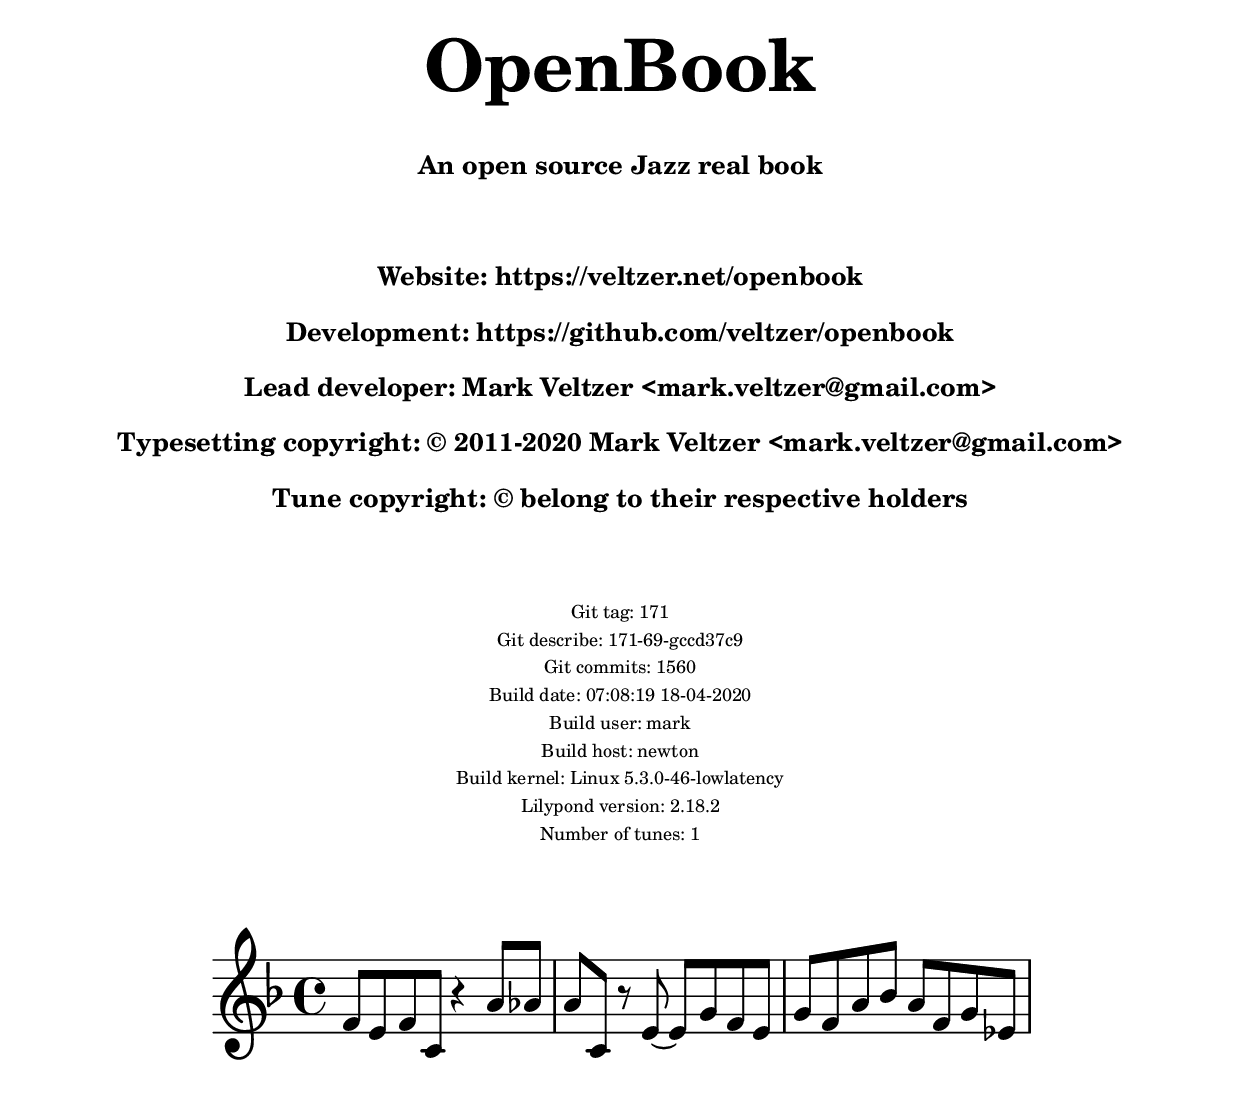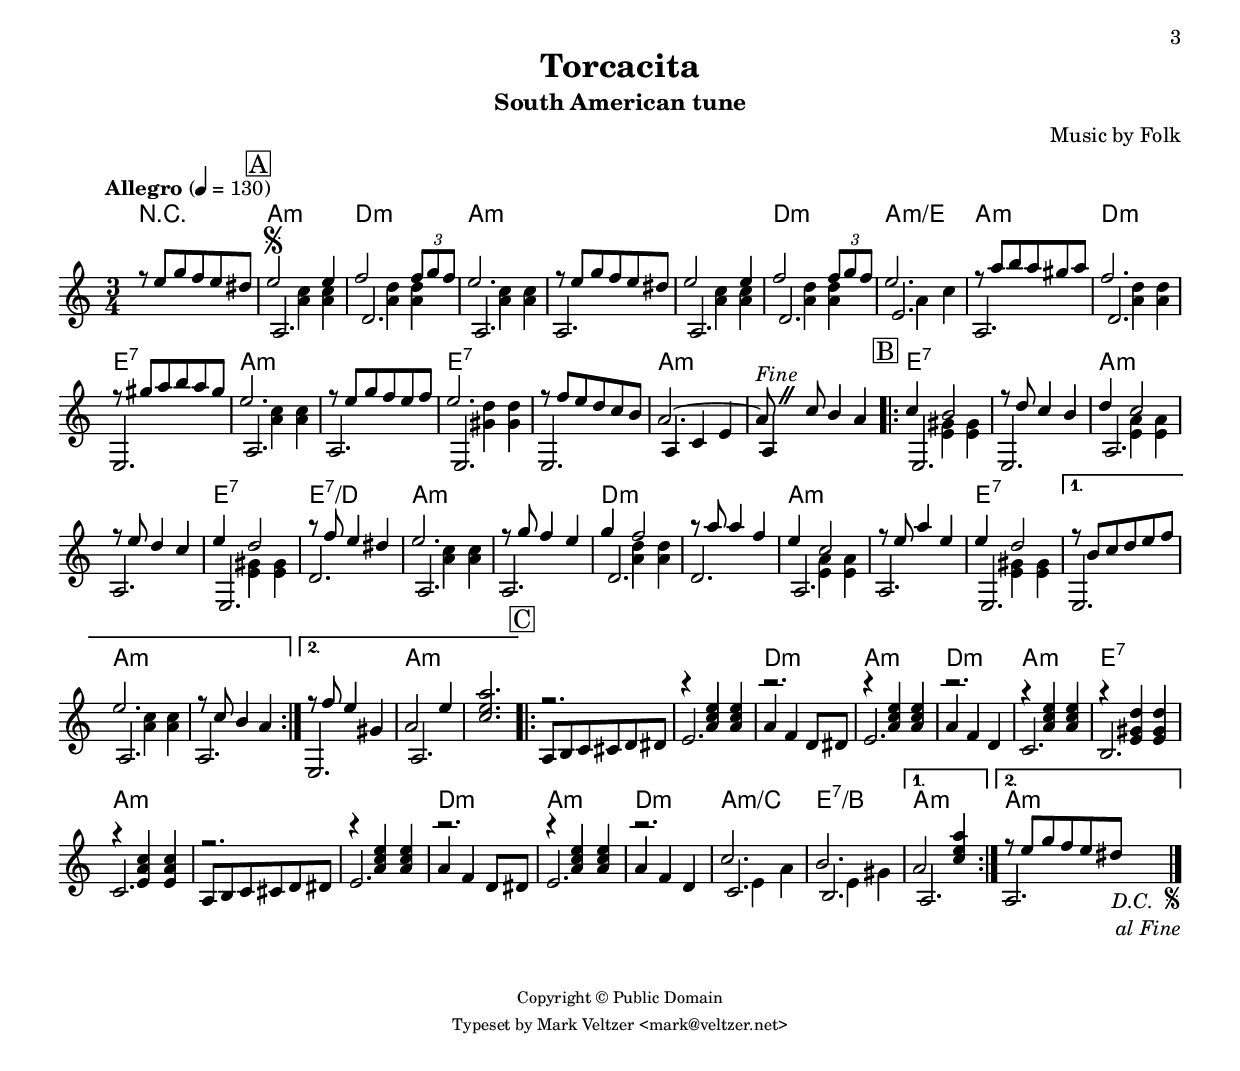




% lets emit the definitions

% end verbatim - this comment is a hack to prevent texinfo.tex
% from choking on non-European UTF-8 subsets

% this version tag will keep me compiling only on this version of lilypond.
%=====================================================================

\version "2.18.2"

% lets define a variable to hold the formatted build date (man 3 strftime):
%date=#(strftime "%T %d-%m-%Y" (localtime (current-time)))
%lilypond_version=#(lilypond-version)

% setting instruments for midi generation (bah - this doesn't work...)
%=====================================================================
%\set ChordNames.midiInstrument = #"acoustic grand"
%\set Staff.midiInstrument = #"flute"
%\set PianoStaff.instrumentName = #"acoustic grand"
% do not show chords unless they change...
%\set chordChanges = ##t

% number of staffs per page (this does not work because of my breaks)
%\paper {
%	system-count = #7
%}

\paper {
%% reduce spaces between systems and the bottom (taken from the lilypond
%% documentation and found the relevant variable)
%% the result of this is that I can fit 8 single staffs in one page
%% which is ideal for Jazz (think 32 bar divided into 8 lines of 4 bars each...).
%% I should really only apply this thing for Jazz tunes but that is a TODO item.
%% default is 4\mm - 3 already causes 8 staffs to take 2 pages
	between-system-padding = 2\mm
%% default is 20\mm
%% between-system-space = 16\mm
%% ragged-last-bottom = ##f
%% ragged-bottom = ##f

%% make lilypond increase the distance of the footer from the bottom of the page
%% it seems that if you don't do something like this you're going to have
%% a real problem seeing the footer in postscript printing....
%%bottom-margin = 2.5\cm

%% from /usr/share/lilypond/2.12.3/ly/titling-init.ly
%% to stop lilypond from printing footers...
	oddFooterMarkup = \markup {}

%% prevent lilypond from printing the headers...

	scoreTitleMarkup = \markup {}
	bookTitleMarkup = \markup {}
}
\layout {
%% don't have the first line indented
	indent = 0.0 \cm
%% don't know what this is (taken from Laurent Martelli...)
%%textheight = 1.5\cm

	\context {
		\Score
	%% change the size of the text fonts
	%%\override LyricText #'font-family = #'typewriter
		\override LyricText #'font-size = #'-2

	%% set the style of the chords to Jazz - I don't see this making any effect
		\override ChordName #'style = #'jazz
	%%\override ChordName #'word-space = #2

	%% set the chord size and font
	%%\override ChordName #'font-series = #'bold
	%%\override ChordName #'font-family = #'roman
	%%\override ChordName #'font-size = #-1

	%% don't show bar numbers (for jazz it makes it too cluttery)
		\remove "Bar_number_engraver"
	}
}
% reduce the font size (taken from the lilypond info documentation, default is 20)
#(set-global-staff-size 17.82)

% There is no need to set the paper size to a4 since it is the default.
% make lilypond use paper of size a4 (Is this the default ?!?)
%#(set-default-paper-size "a4")
%)

% Don't have textedit:// links for every note in the pdf file.
% This reduces the size of the pdf by a lot
\pointAndClickOff

% chord related matters
myChordDefinitions={
	<c ees ges bes des' fes' aes'>-\markup \super {7alt}
	<c e g bes f'>-\markup \super {7sus}
	<c e g bes d f'>-\markup \super {9sus}
	<c e g f'>-\markup \super {sus}
	<c ees ges bes>-\markup { "m" \super { "7 " \flat "5" } }
	<c ees ges beses>-\markup { "dim" \super { "7" } }
	<c ees ges>-\markup { "dim" }
%%<c e g b>-\markup { "maj7" }
	<c e gis bes d'>-\markup { \super { "9 " \sharp "5" } }
	<c e g bes d' a'>-\markup \super {13}
	<c e g bes d' fis'>-\markup { \super { "9 " \sharp "11" } }
}
myChordExceptions=#(append
	(sequential-music-to-chord-exceptions myChordDefinitions #t)
	ignatzekExceptions
)

% some macros to be reused all over
% =====================================================================
myBreak=\break
% do line breaks really matter?
myEndLine=\break
%myEndLine={}
myEndLineVoltaNotLast={}
myEndLineVoltaLast=\break
myEndLineVolta=\break
partBar=\bar "||"
endBar=\bar "|."
startBar=\bar ".|"
startRepeat=\bar "|:"
endRepeat=\bar ":|"
startTune={}
endTune=\bar "|."
myFakeEndLine={}
mySegno=\mark \markup { \musicglyph #"scripts.segno" }
myCoda=\mark \markup { \musicglyph #"scripts.coda" }

% some functions to be reused all over
% =====================================================================
% A wrapper for section markers that allows us to control their formatting

% You can have a circle instead of a box using:
% \mark \markup { \circle #mark }
myMark =
#(define-music-function
	(parser location mark)
	(markup?)
	#{
	\mark \markup { \box #mark }
	#})
myWordMark =
#(define-music-function
	(parser location mark)
	(markup?)
	#{
	\mark \markup { \box #mark }
	#})
% grace that does appoggiatura
%\grace $notes
myGrace = #(define-music-function (parser location notes) (ly:music?) #{ \appoggiatura $notes #})
% grace that does nothing
%myGrace = #(define-music-function (parser location notes) (ly:music?) #{ #})

% this is a macro that * really * breaks lines. You don't really need this since a regular \break will work
% AS LONG AS you have the '\remove Bar_engraver' enabled...
hardBreak={ \bar "" \break }
% a macro to make vertical space
verticalSpace=\markup { \null }

% macros to help in parenthesizing chords
% see the playground area for openbook and http://lilypond.1069038.n5.nabble.com/Parenthesizing-chord-names-td44370.html
#(define (left-parenthesis-ignatzek-chord-names in-pitches bass inversion context) (markup #:line ("(" (ignatzek-chord-names in-pitches bass inversion context))))
#(define (right-parenthesis-ignatzek-chord-names in-pitches bass inversion context) (markup #:line ((ignatzek-chord-names in-pitches bass inversion context) ")")))
#(define (parenthesis-ignatzek-chord-names in-pitches bass inversion context) (markup #:line ("(" (ignatzek-chord-names in-pitches bass inversion context) ")")))
LPC = { \once \set chordNameFunction = #left-parenthesis-ignatzek-chord-names }
RPC = { \once \set chordNameFunction = #right-parenthesis-ignatzek-chord-names }
OPC = { \once \set chordNameFunction = #parenthesis-ignatzek-chord-names }

% some macros for marking parts of jazz tunes
% =====================================================================
startSong={}
% If we want endings of parts to be denoted by anything we need
% to find a smarter function that this since this will tend
% to make other things disapper (repeat markings etc)
%endSong=\bar "|."
endSong={}
startPart={}
% If we want endings of parts to be denoted by anything we need
% to find a smarter function that this since this will tend
% to make other things disapper (repeat markings etc)
% endPart=\bar "||"
endPart={}
startChords={
%% this causes chords that do not change to disappear...
	\set chordChanges = ##t
%% use my own chord exceptions
	\set chordNameExceptions = #myChordExceptions
}
endChords={}


% lets always include guitar definitions
\include "predefined-guitar-fretboards.ly"

% book header
%\book {
%% this is the title page
	\bookpart {
		\markup {
			\column {
				\null
				\null
				\null
				\null
				\null
				\null
				\null
				\null
				\null
				\null
				\fill-line { \fontsize #11 \bold "OpenBook" }
				\null
				\null
				\fill-line { \larger \larger \bold "An open source Jazz real book" }
				\null
				\null
				\null
				\fill-line {
					\huge \bold \concat {
						"Website: "
						\with-url #"https://veltzer.net/openbook" https://veltzer.net/openbook
					}
				}
				\null
				\fill-line {
					\huge \bold \concat {
						"Development: "
						\with-url #"https://github.com/veltzer/openbook" https://github.com/veltzer/openbook
					}
				}
				\null
				\fill-line {
					\huge \bold \concat {
						"Lead developer: Mark Veltzer "
						"<" \with-url #"mailto:mark.veltzer@gmail.com" mark.veltzer@gmail.com ">"
					}
				}
				\null
				\fill-line {
					\huge \bold \concat {
						"Typesetting copyright: © 2011-"
						2020
						" Mark Veltzer "
						"<" \with-url #"mailto:mark.veltzer@gmail.com" mark.veltzer@gmail.com ">"
					}
				}
				\null
				\fill-line { \huge \bold "Tune copyright: © belong to their respective holders" }
				\null
				\null
				\null
				\fill-line { \small "Git tag: 171" }
				\fill-line { \small "Git describe: 171-69-gccd37c9" }
				\fill-line { \small "Git commits: 1560" }
				\fill-line { \small "Build date: 07:08:19 18-04-2020" }
				\fill-line { \small "Build user: mark" }
				\fill-line { \small "Build host: newton" }
				\fill-line { \small "Build kernel: Linux 5.3.0-46-lowlatency" }
				\fill-line { \small "Lilypond version: 2.18.2" }
				\fill-line { \small "Number of tunes: 1" }
				\null
				\null
				\null
			}
		}
		\score {
			<<
				\new Staff="Melody" {
					\new Voice="Voice"
					\relative c' {
						\time 4/4
						\key f \major
						\set fontSize = #-3
						f8 e f c r4 a'8 aes | a c, r e~ e g f e | g f a bes a f g ees
					}
				}
			>>
			\layout {
				#(layout-set-staff-size 35)
				indent = 2.6\cm
			}
		}
	}

\markuplist \table-of-contents
\pageBreak

% from here everything needs to go into a loop

% include anything the user wants before the bookpart starts



PartChords=\chordmode {
	\startSong
	\startChords

%% there is no need to worry about which instrument plays the chords
%% since they will not be heard...

	r2. |

	a:m | d:m | a2.*2:m | \myFakeEndLine
	a2.:m | d:m | a:m/e | a:m | \myFakeEndLine
	d:m | e:7 | a2.*2:m | \myFakeEndLine
	e:7 | a:m | \myFakeEndLine

	\repeat volta 2 {
		e2.*2:7 | a:m | \myFakeEndLine
		e2.:7 | e:7/d | a2.*2:m | \myFakeEndLine
		d:m | a:m | \myFakeEndLine
		e2.:7 |
	} \alternative {
		{ e2.:7 | a2.*2:m | }
		{ e2.:7 | a2.*2:m | }
	} \myFakeEndLine

	\repeat volta 2 {
		a2.*2:m | d2.:m | a:m | \myFakeEndLine
		d:m | a:m | e:7 | a:m | \myFakeEndLine
		a2.*2:m | d2.:m | a:m | \myFakeEndLine
		d:m | a:m/c | e:7/b |
	} \alternative {
		{ a:m | }
		{ a:m | }
	} \myFakeEndLine

	\endChords
	\endSong
}

PartHighVoice=\relative c' {

	\tempo "Allegro" 4 = 130
	\time 3/4
	\key c \major

%% this is to let lily know that this is voice one
	\voiceOne

	r8 e' g f e dis |

	\myMark "A"
	e2\segno e4 | f2 \tuplet 3/2 {f8 g f} | e2. | r8 e g f e dis | \myFakeEndLine
	e2 e4 | f2 \tuplet 3/2 {f8 g f} | e2. | r8 a b a gis a | \myFakeEndLine
	f2. | r8 gis a b a gis | e2. | r8 e g f e f | \myFakeEndLine
	e2. | r8 f e d c b | a2. ~ | a8-\markup { \italic "Fine" }
	\override BreathingSign.text = \markup {
		\musicglyph #"scripts.caesura.straight"
	}
	\breathe
	c b4 a | \myFakeEndLine

	\myMark "B"
	\repeat volta 2 {
		c4 b2 | r8 d c4 b | d c2 | r8 e d4 c | \myFakeEndLine
		e d2 | r8 f e4 dis | e2. | r8 g f4 e | \myFakeEndLine
		g f2 | r8 a a4 f | e c2 | r8 e a4 e | \myFakeEndLine
		e d2 |
	} \alternative {
		{ r8 b c d e f | e2. | r8 c b4 a | }
		{ r8 f' e4 gis, | a2 e'4 | <c e a>2. | }
	} \myFakeEndLine

	\myMark "C"
	\repeat volta 2 {
		r2. | r4 <a c e> <a c e> | r2. | r4 <a c e> <a c e> | \myFakeEndLine
		r2. | r4 <a c e> <a c e> | r4 <e gis d'> <e gis d'> | r4 <e a c> <e a c> | \myFakeEndLine
		r2. | r4 <a c e> <a c e> | r2. | r4 <a c e> <a c e> | \myFakeEndLine
		r2. | c | b |
	} \alternative {
		{ a2 <c e a>4 | }
		{ r8 e g f e dis_\markup {
			\center-column {
				\line
				{ \italic "D.C. "
				\tiny \raise #1
				\musicglyph #"scripts.segno"
				}
				\italic " al Fine"
			}
		} | }
	} \myFakeEndLine

	\endTune
}

PartMidVoice=\relative c' {
	\time 3/4

%% this is to let lily know that this is voice one
	\voiceTwo

	s2. |

	s4 <a' c> <a c> | s <a d> <a d> | s <a c> <a c> | s2. |
	s4 <a c> <a c> | s <a d> <a d> | s a c | s2. |
	s4 <a d> <a d> | s2. | s4 <a c> <a c> | s2. |
	s4 <gis d'> <gis d'> | s2. | s | s |

	\repeat volta 2 {
		s4 <e gis> <e gis> | s2. | s4 <e a> <e a> | s2. |
		s4 <e gis> <e gis> | s2. | s4 <a c> <a c> | s2. |
		s4 <a d> <a d> | s2. | s4 <e a> <e a> | s2. |
		s4 <e gis> <e gis> |
	} \alternative {
		{ s2. | s4 <a c> <a c> | s2. | }
		{ s2. | s2. | s2. | }
	}

	\repeat volta 2 {
		s2. | s2. | s2. | s2. |
		s2. | s2. | s2. | s2. |
		s2. | s2. | s2. | s2. |
		s2. | s4 e a | s e gis |
	} \alternative {
		{ s2. | }
		{ s2. | }
	}
}

PartLowVoice=\relative c' {
	\time 3/4

%% this is to let lily know that this is voice one
	\voiceThree

	s2. |

	a2. | d | a | a |
	a | d | e | a, |
	d | e, | a | a |
	e | e | a4 c e | a, s s |

	\repeat volta 2 {
		e2. | e | a | a |
		e | d' | a | a |
		d | d | a | a |
		e |
	} \alternative {
		{ e | a | a | }
		{ e | a | s | }
	}

	\repeat volta 2 {
		a8 b c cis d dis | e2. | a4 f d8 dis | e2. |
		a4 f d | c2. | b | c |
		a8 b c cis d dis | e2. | a4 f d8 dis | e2. |
		a4 f d | c2. | b |
	} \alternative {
		{ a | }
		{ a | }
	}
}



\bookpart {

% this causes the variables to be defined...











% now play with the variables that depend on language



% calculate the tag line


% calculate the typesetby




\tocItem \markup "Torcacita / Folk"





% taken from "/usr/share/lilypond/2.12.3/ly/titling-init.ly"
\markup {
	\column {
		\override #'(baseline-skip . 3.5)
		\column {
			\huge \larger \bold
			\fill-line { \larger "Torcacita" }
			\fill-line { \large \smaller \bold \larger "South American tune" }
			\fill-line {
				""
				"Music by Folk"
			}
			\fill-line {
				""
			}
		}
	}
}
\noPageBreak






% score for printing
\score {
	<<
		\new ChordNames="Partchords" \PartChords
		\new Staff="Melody" <<
			\new Voice="highvoice" \PartHighVoice
			\new Voice="midvoice" \PartMidVoice
			\new Voice="lowvoice" \PartLowVoice
		>>
	>>
	\layout {
	}
}


\noPageBreak
\markup \column {
%% just a little space
	\null
	\fill-line {
		\smaller \smaller { "Copyright © Public Domain" }
	}
	\fill-line {
		\smaller \smaller { "Typeset by Mark Veltzer <mark@veltzer.net>" }
	}
}



}


% book footer
%}
